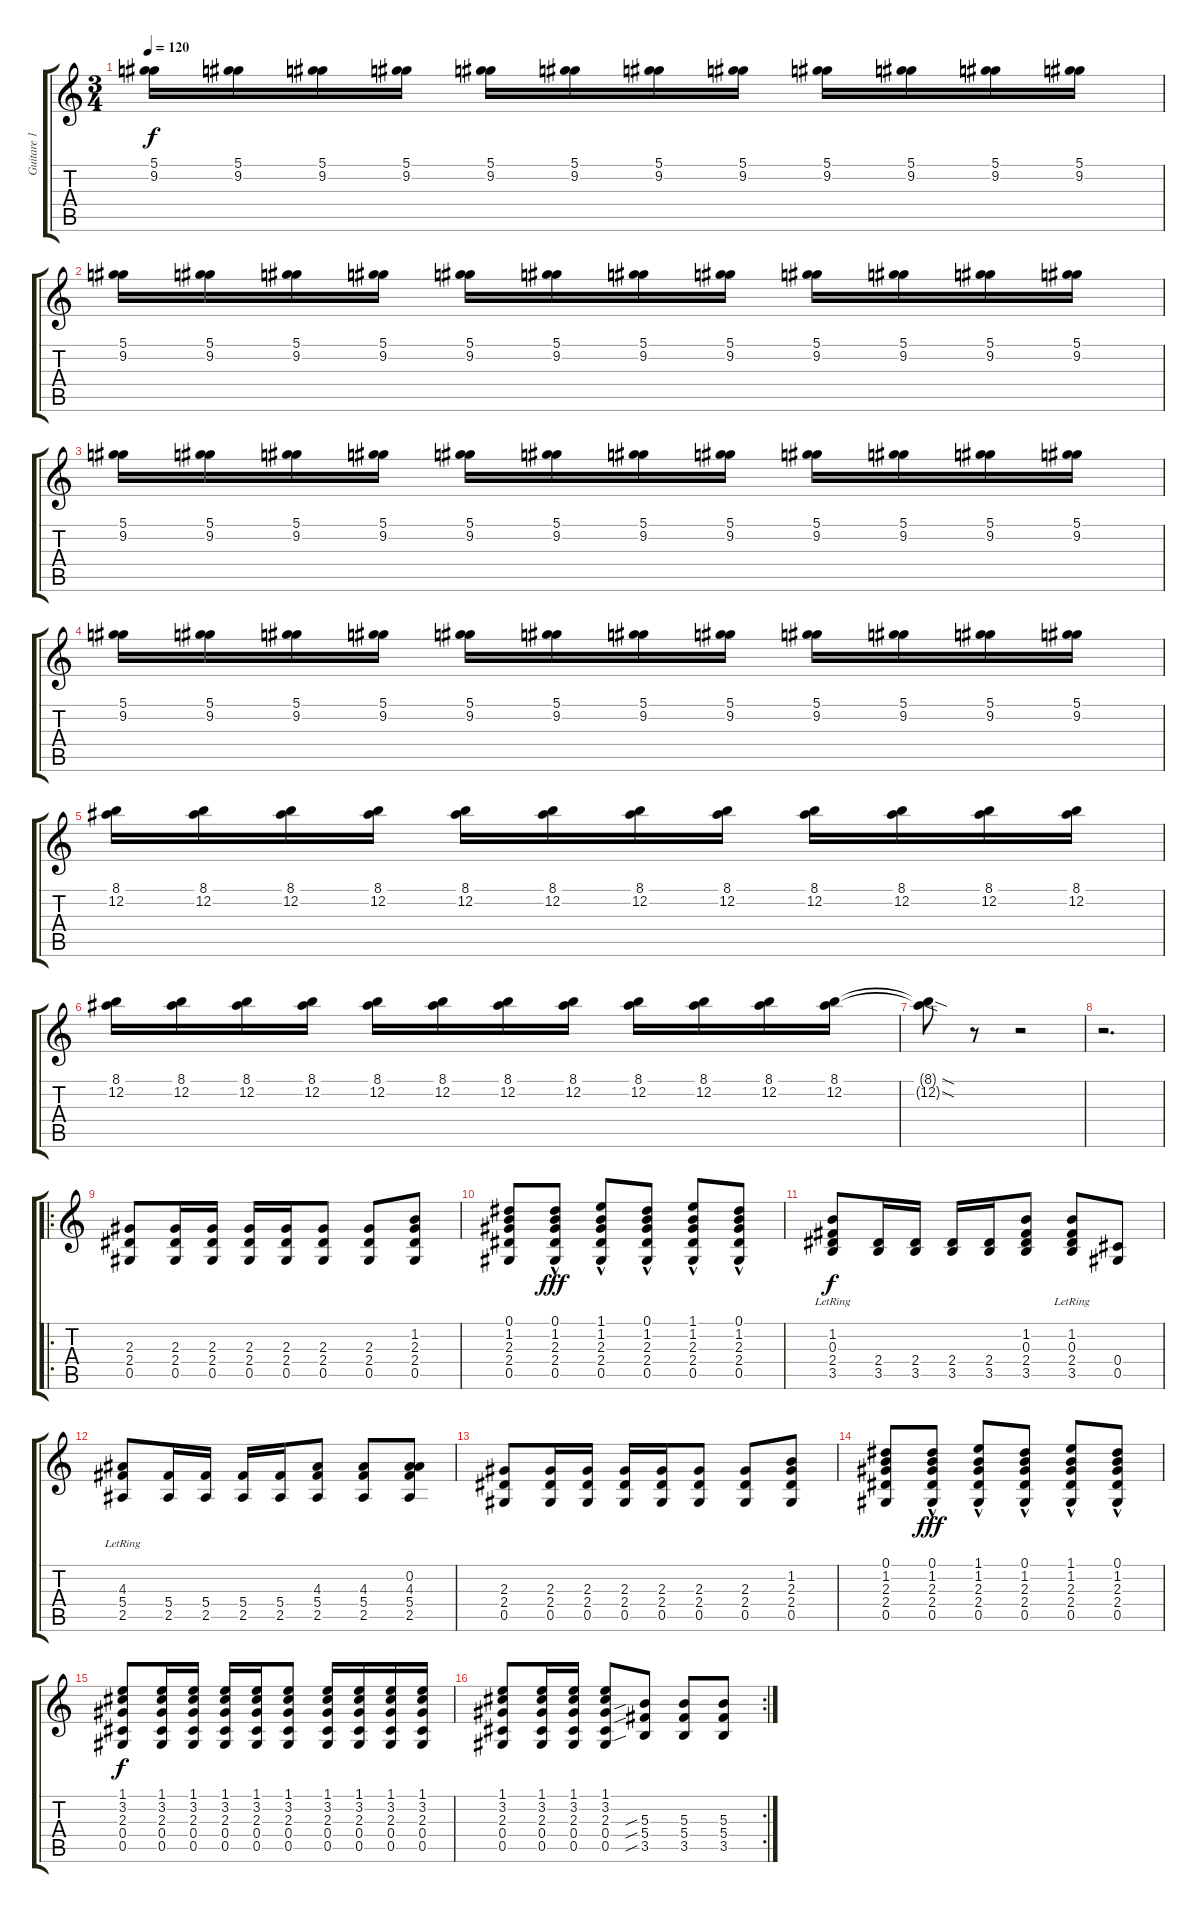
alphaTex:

\track ("Guitare 1" "Guitare 1") {instrument distortionguitar}
\staff {score tabs}
\tuning (Eb4 Bb3 Gb3 Db3 Ab2 Db2) {hide}
\ts (3 4)
\tempo 120
\clef g2
\ks c
(5.1 9.2).16{dy f} (5.1 9.2).16 (5.1 9.2).16 (5.1 9.2).16 (5.1 9.2).16 (5.1 9.2).16 (5.1 9.2).16 (5.1 9.2).16 (5.1 9.2).16 (5.1 9.2).16 (5.1 9.2).16 (5.1 9.2).16 |
(5.1 9.2).16 (5.1 9.2).16 (5.1 9.2).16 (5.1 9.2).16 (5.1 9.2).16 (5.1 9.2).16 (5.1 9.2).16 (5.1 9.2).16 (5.1 9.2).16 (5.1 9.2).16 (5.1 9.2).16 (5.1 9.2).16 |
(5.1 9.2).16 (5.1 9.2).16 (5.1 9.2).16 (5.1 9.2).16 (5.1 9.2).16 (5.1 9.2).16 (5.1 9.2).16 (5.1 9.2).16 (5.1 9.2).16 (5.1 9.2).16 (5.1 9.2).16 (5.1 9.2).16 |
(5.1 9.2).16 (5.1 9.2).16 (5.1 9.2).16 (5.1 9.2).16 (5.1 9.2).16 (5.1 9.2).16 (5.1 9.2).16 (5.1 9.2).16 (5.1 9.2).16 (5.1 9.2).16 (5.1 9.2).16 (5.1 9.2).16 |
(8.1 12.2).16 (8.1 12.2).16 (8.1 12.2).16 (8.1 12.2).16 (8.1 12.2).16 (8.1 12.2).16 (8.1 12.2).16 (8.1 12.2).16 (8.1 12.2).16 (8.1 12.2).16 (8.1 12.2).16 (8.1 12.2).16 |
(8.1 12.2).16 (8.1 12.2).16 (8.1 12.2).16 (8.1 12.2).16 (8.1 12.2).16 (8.1 12.2).16 (8.1 12.2).16 (8.1 12.2).16 (8.1 12.2).16 (8.1 12.2).16 (8.1 12.2).16 (8.1 12.2).16 |
(8.1{sod t} 12.2{sod t}).8 r.8 r.2 |
r.2{d} |
\ro
(2.3 2.4 0.5).8{volume 8} (2.3 2.4 0.5).16 (2.3 2.4 0.5).16 (2.3 2.4 0.5).16 (2.3 2.4 0.5).16 (2.3 2.4 0.5).8 (2.3 2.4 0.5).8 (1.2 2.3 2.4 0.5).8 |
(0.1 1.2 2.3 2.4 0.5).8 (0.1{hac} 1.2 2.3 2.4 0.5).8{dy fff} (1.1{hac} 1.2 2.3 2.4 0.5).8 (0.1{hac} 1.2 2.3 2.4 0.5).8 (1.1{hac} 1.2 2.3 2.4 0.5).8 (0.1{hac} 1.2 2.3 2.4 0.5).8 |
(1.2{lr} 0.3{lr} 2.4 3.5).8{dy f} (2.4 3.5).16 (2.4 3.5).16 (2.4 3.5).16 (2.4 3.5).16 (1.2 0.3 2.4 3.5).8 (1.2 0.3{lr} 2.4 3.5).8 (0.4 0.5).8 |
(4.3{lr} 5.4 2.5).8 (5.4 2.5).16 (5.4 2.5).16 (5.4 2.5).16 (5.4 2.5).16 (4.3 5.4 2.5).8 (4.3 5.4 2.5).8 (0.2 4.3 5.4 2.5).8 |
(2.3 2.4 0.5).8 (2.3 2.4 0.5).16 (2.3 2.4 0.5).16 (2.3 2.4 0.5).16 (2.3 2.4 0.5).16 (2.3 2.4 0.5).8 (2.3 2.4 0.5).8 (1.2 2.3 2.4 0.5).8 |
(0.1 1.2 2.3 2.4 0.5).8 (0.1{hac} 1.2 2.3 2.4 0.5).8{dy fff} (1.1{hac} 1.2 2.3 2.4 0.5).8 (0.1{hac} 1.2 2.3 2.4 0.5).8 (1.1{hac} 1.2 2.3 2.4 0.5).8 (0.1{hac} 1.2 2.3 2.4 0.5).8 |
(1.1 3.2 2.3 0.4 0.5).8{dy f} (1.1 3.2 2.3 0.4 0.5).16 (1.1 3.2 2.3 0.4 0.5).16 (1.1 3.2 2.3 0.4 0.5).16 (1.1 3.2 2.3 0.4 0.5).16 (1.1 3.2 2.3 0.4 0.5).8 (1.1 3.2 2.3 0.4 0.5).16 (1.1 3.2 2.3 0.4 0.5).16 (1.1 3.2 2.3 0.4 0.5).16 (1.1 3.2 2.3 0.4 0.5).16 |
\rc 2
(1.1 3.2 2.3 0.4 0.5).8 (1.1 3.2 2.3 0.4 0.5).16 (1.1 3.2 2.3 0.4 0.5).16 (1.1 3.2 2.3 0.4 0.5).8 (5.3{sib} 5.4{sib} 3.5{sib}).8 (5.3 5.4 3.5).8 (5.3 5.4 3.5).8
